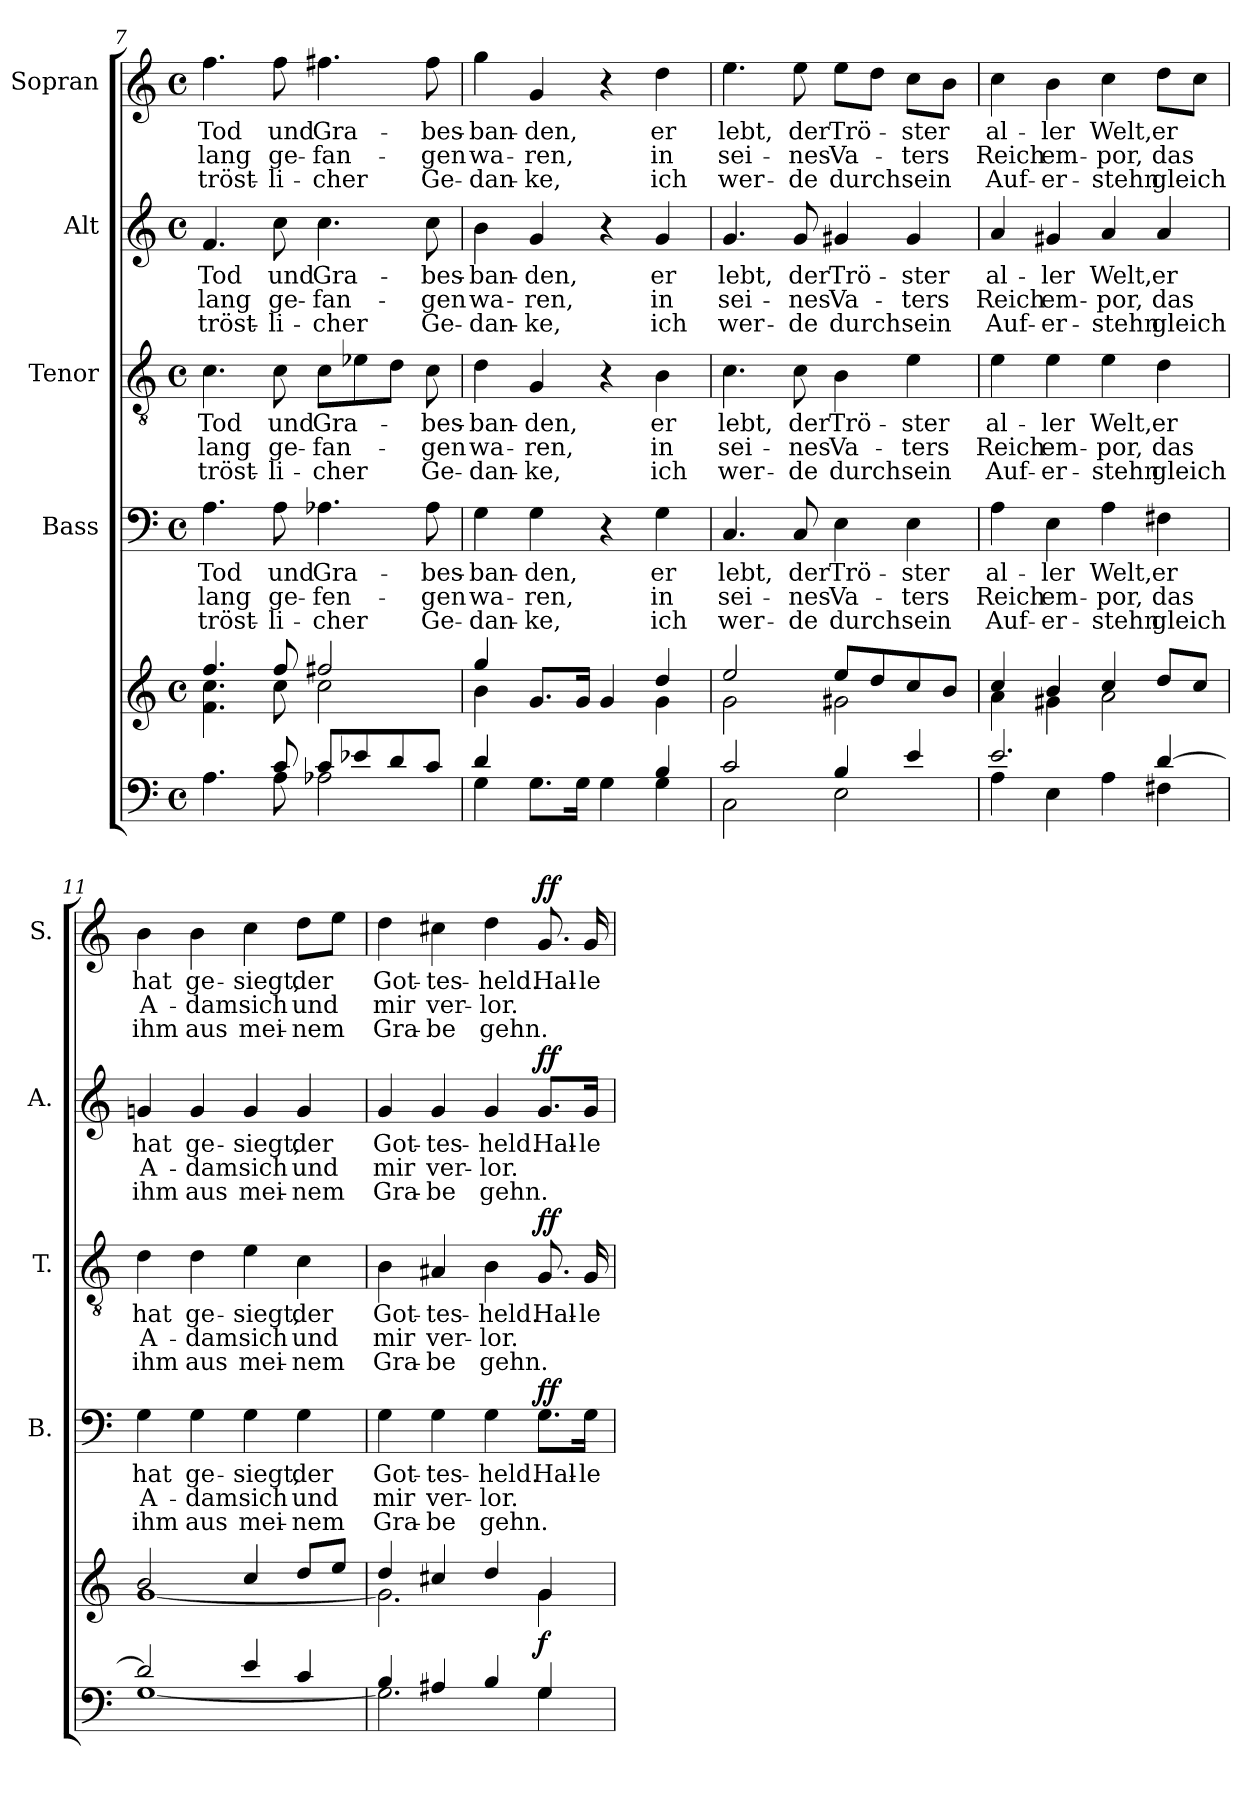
**kern	**kern	**dynam	**kern	**text	**text	**text	**dynam	**kern	**text	**text	**text	**dynam	**kern	**text	**text	**text	**dynam	**kern	**text	**text	**text	**dynam
*part5	*part5	*part5	*part4	*part4	*part4	*part4	*part4	*part3	*part3	*part3	*part3	*part3	*part2	*part2	*part2	*part2	*part2	*part1	*part1	*part1	*part1	*part1
*staff6	*staff5	*staff5/6	*staff4	*staff4	*staff4	*staff4	*staff4	*staff3	*staff3	*staff3	*staff3	*staff3	*staff2	*staff2	*staff2	*staff2	*staff2	*staff1	*staff1	*staff1	*staff1	*staff1
*	*	*	*I"Bass	*	*	*	*	*I"Tenor	*	*	*	*	*I"Alt	*	*	*	*	*I"Sopran	*	*	*	*
*	*	*	*I'B.	*	*	*	*	*I'T.	*	*	*	*	*I'A.	*	*	*	*	*I'S.	*	*	*	*
*clefF4	*clefG2	*	*clefF4	*	*	*	*	*clefGv2	*	*	*	*	*clefG2	*	*	*	*	*clefG2	*	*	*	*
*k[]	*k[]	*	*k[]	*	*	*	*	*k[]	*	*	*	*	*k[]	*	*	*	*	*k[]	*	*	*	*
*C:	*C:	*	*C:	*	*	*	*	*C:	*	*	*	*	*C:	*	*	*	*	*C:	*	*	*	*
*M4/4	*M4/4	*	*M4/4	*	*	*	*	*M4/4	*	*	*	*	*M4/4	*	*	*	*	*M4/4	*	*	*	*
*met(c)	*met(c)	*	*met(c)	*	*	*	*	*met(c)	*	*	*	*	*met(c)	*	*	*	*	*met(c)	*	*	*	*
=7	=7	=7	=7	=7	=7	=7	=7	=7	=7	=7	=7	=7	=7	=7	=7	=7	=7	=7	=7	=7	=7	=7
*^	*^	*	*	*	*	*	*	*	*	*	*	*	*	*	*	*	*	*	*	*	*	*
!	!	!	!	!	!	!LO:LY:b	!LO:LY:b	!LO:LY:b	!	!	!LO:LY:b	!LO:LY:b	!LO:LY:b	!	!	!LO:LY:b	!LO:LY:b	!LO:LY:b	!	!	!LO:LY:b	!LO:LY:b	!LO:LY:b	!
4.ryy	4.A\	4.ff/	4.f\ 4.cc\	.	4.A\	Tod	lang	tröst-	.	4.c\	Tod	lang	tröst-	.	4.f/	Tod	lang	tröst-	.	4.ff\	Tod	lang	tröst-	.
!	!	!	!	!	!	!LO:LY:b	!LO:LY:b	!LO:LY:b	!	!	!LO:LY:b	!LO:LY:b	!LO:LY:b	!	!	!LO:LY:b	!LO:LY:b	!LO:LY:b	!	!	!LO:LY:b	!LO:LY:b	!LO:LY:b	!
8c/	8A\	8ff/	8cc\	.	8A\	und	ge-	-li-	.	8c\	und	ge-	-li-	.	8cc\	und	ge-	-li-	.	8ff\	und	ge-	-li-	.
!	!	!	!	!	!	!LO:LY:b	!LO:LY:b	!LO:LY:b	!	!	!LO:LY:b	!LO:LY:b	!LO:LY:b	!	!	!LO:LY:b	!LO:LY:b	!LO:LY:b	!	!	!LO:LY:b	!LO:LY:b	!LO:LY:b	!
8c/L	2A-X\	2ff#X/	2cc\	.	4.A-X\	Gra-	-fen-	-cher	.	8c\L	Gra-	-fan-	-cher	.	4.cc\	Gra-	-fan-	-cher	.	4.ff#X\	Gra-	-fan-	-cher	.
8e-X/	.	.	.	.	.	.	.	.	.	8e-X\	.	.	.	.	.	.	.	.	.	.	.	.	.	.
8d/	.	.	.	.	.	.	.	.	.	8d\J	.	.	.	.	.	.	.	.	.	.	.	.	.	.
!	!	!	!	!	!	!LO:LY:b	!LO:LY:b	!LO:LY:b	!	!	!LO:LY:b	!LO:LY:b	!LO:LY:b	!	!	!LO:LY:b	!LO:LY:b	!LO:LY:b	!	!	!LO:LY:b	!LO:LY:b	!LO:LY:b	!
8c/J	.	.	.	.	8A-\	-bes-	-gen	Ge-	.	8c\	-bes-	-gen	Ge-	.	8cc\	-bes-	-gen	Ge-	.	8ff#\	-bes-	-gen	Ge-	.
=8	=8	=8	=8	=8	=8	=8	=8	=8	=8	=8	=8	=8	=8	=8	=8	=8	=8	=8	=8	=8	=8	=8	=8	=8
!	!	!	!	!	!	!LO:LY:b	!LO:LY:b	!LO:LY:b	!	!	!LO:LY:b	!LO:LY:b	!LO:LY:b	!	!	!LO:LY:b	!LO:LY:b	!LO:LY:b	!	!	!LO:LY:b	!LO:LY:b	!LO:LY:b	!
4d/	4G\	4gg/	4b\	.	4G\	-ban-	wa-	-dan-	.	4d\	-ban-	wa-	-dan-	.	4b\	-ban-	wa-	-dan-	.	4gg\	-ban-	wa-	-dan-	.
!	!	!	!	!	!	!LO:LY:b	!LO:LY:b	!LO:LY:b	!	!	!LO:LY:b	!LO:LY:b	!LO:LY:b	!	!	!LO:LY:b	!LO:LY:b	!LO:LY:b	!	!	!LO:LY:b	!LO:LY:b	!LO:LY:b	!
2ryy	8.G\L	8.g/L	2ryy	.	4G\	-den,	-ren,	-ke,	.	4G/	-den,	-ren,	-ke,	.	4g/	-den,	-ren,	-ke,	.	4g/	-den,	-ren,	-ke,	.
.	16G\Jk	16g/Jk	.	.	.	.	.	.	.	.	.	.	.	.	.	.	.	.	.	.	.	.	.	.
.	4G\	4g/	.	.	4r	.	.	.	.	4r	.	.	.	.	4r	.	.	.	.	4r	.	.	.	.
!	!	!	!	!	!	!LO:LY:b	!LO:LY:b	!LO:LY:b	!	!	!LO:LY:b	!LO:LY:b	!LO:LY:b	!	!	!LO:LY:b	!LO:LY:b	!LO:LY:b	!	!	!LO:LY:b	!LO:LY:b	!LO:LY:b	!
4B/	4G\	4dd/	4g\	.	4G\	er	in	ich	.	4B\	er	in	ich	.	4g/	er	in	ich	.	4dd\	er	in	ich	.
!!LO:PB:g=z
=9	=9	=9	=9	=9	=9	=9	=9	=9	=9	=9	=9	=9	=9	=9	=9	=9	=9	=9	=9	=9	=9	=9	=9	=9
!	!	!	!	!	!	!LO:LY:b	!LO:LY:b	!LO:LY:b	!	!	!LO:LY:b	!LO:LY:b	!LO:LY:b	!	!	!LO:LY:b	!LO:LY:b	!LO:LY:b	!	!	!LO:LY:b	!LO:LY:b	!LO:LY:b	!
2c/	2C\	2ee/	2g\	.	4.C/	lebt,	sei-	wer-	.	4.c\	lebt,	sei-	wer-	.	4.g/	lebt,	sei-	wer-	.	4.ee\	lebt,	sei-	wer-	.
!	!	!	!	!	!	!LO:LY:b	!LO:LY:b	!LO:LY:b	!	!	!LO:LY:b	!LO:LY:b	!LO:LY:b	!	!	!LO:LY:b	!LO:LY:b	!LO:LY:b	!	!	!LO:LY:b	!LO:LY:b	!LO:LY:b	!
.	.	.	.	.	8C/	der	-nes	-de	.	8c\	der	-nes	-de	.	8g/	der	-nes	-de	.	8ee\	der	-nes	-de	.
!	!	!	!	!	!	!LO:LY:b	!LO:LY:b	!LO:LY:b	!	!	!LO:LY:b	!LO:LY:b	!LO:LY:b	!	!	!LO:LY:b	!LO:LY:b	!LO:LY:b	!	!	!LO:LY:b	!LO:LY:b	!LO:LY:b	!
4B/	2E\	8ee/L	2g#X\	.	4E\	Trö-	Va-	durch	.	4B\	Trö-	Va-	durch	.	4g#X/	Trö-	Va-	durch	.	8ee\L	Trö-	Va-	durch	.
.	.	8dd/	.	.	.	.	.	.	.	.	.	.	.	.	.	.	.	.	.	8dd\J	.	.	.	.
!	!	!	!	!	!	!LO:LY:b	!LO:LY:b	!LO:LY:b	!	!	!LO:LY:b	!LO:LY:b	!LO:LY:b	!	!	!LO:LY:b	!LO:LY:b	!LO:LY:b	!	!	!LO:LY:b	!LO:LY:b	!LO:LY:b	!
4e/	.	8cc/	.	.	4E\	-ster	-ters	sein	.	4e\	-ster	-ters	sein	.	4g#/	-ster	-ters	sein	.	8cc\L	-ster	-ters	sein	.
.	.	8b/J	.	.	.	.	.	.	.	.	.	.	.	.	.	.	.	.	.	8b\J	.	.	.	.
=10	=10	=10	=10	=10	=10	=10	=10	=10	=10	=10	=10	=10	=10	=10	=10	=10	=10	=10	=10	=10	=10	=10	=10	=10
!	!	!	!	!	!	!LO:LY:b	!LO:LY:b	!LO:LY:b	!	!	!LO:LY:b	!LO:LY:b	!LO:LY:b	!	!	!LO:LY:b	!LO:LY:b	!LO:LY:b	!	!	!LO:LY:b	!LO:LY:b	!LO:LY:b	!
2.e/	4A\	4cc/	4a\	.	4A\	al-	Reich	Auf-	.	4e\	al-	Reich	Auf-	.	4a/	al-	Reich	Auf-	.	4cc\	al-	Reich	Auf-	.
!	!	!	!	!	!	!LO:LY:b	!LO:LY:b	!LO:LY:b	!	!	!LO:LY:b	!LO:LY:b	!LO:LY:b	!	!	!LO:LY:b	!LO:LY:b	!LO:LY:b	!	!	!LO:LY:b	!LO:LY:b	!LO:LY:b	!
.	4E\	4b/	4g#X\	.	4E\	-ler	em-	-er-	.	4e\	-ler	em-	-er-	.	4g#X/	-ler	em-	-er-	.	4b\	-ler	em-	-er-	.
!	!	!	!	!	!	!LO:LY:b	!LO:LY:b	!LO:LY:b	!	!	!LO:LY:b	!LO:LY:b	!LO:LY:b	!	!	!LO:LY:b	!LO:LY:b	!LO:LY:b	!	!	!LO:LY:b	!LO:LY:b	!LO:LY:b	!
.	4A\	4cc/	2a\	.	4A\	Welt,	-por,	-stehn	.	4e\	Welt,	-por,	-stehn	.	4a/	Welt,	-por,	-stehn	.	4cc\	Welt,	-por,	-stehn	.
!	!	!	!	!	!	!LO:LY:b	!LO:LY:b	!LO:LY:b	!	!	!LO:LY:b	!LO:LY:b	!LO:LY:b	!	!	!LO:LY:b	!LO:LY:b	!LO:LY:b	!	!	!LO:LY:b	!LO:LY:b	!LO:LY:b	!
[>4d/	4F#X\	8dd/L	.	.	4F#X\	er	das	gleich	.	4d\	er	das	gleich	.	4a/	er	das	gleich	.	8dd\L	er	das	gleich	.
.	.	8cc/J	.	.	.	.	.	.	.	.	.	.	.	.	.	.	.	.	.	8cc\J	.	.	.	.
=11	=11	=11	=11	=11	=11	=11	=11	=11	=11	=11	=11	=11	=11	=11	=11	=11	=11	=11	=11	=11	=11	=11	=11	=11
!	!	!	!	!	!	!LO:LY:b	!LO:LY:b	!LO:LY:b	!	!	!LO:LY:b	!LO:LY:b	!LO:LY:b	!	!	!LO:LY:b	!LO:LY:b	!LO:LY:b	!	!	!LO:LY:b	!LO:LY:b	!LO:LY:b	!
2d/]	[<1G	2b/	[<1g	.	4G\	hat	A-	ihm	.	4d\	hat	A-	ihm	.	4gn/	hat	A-	ihm	.	4b\	hat	A-	ihm	.
!	!	!	!	!	!	!LO:LY:b	!LO:LY:b	!LO:LY:b	!	!	!LO:LY:b	!LO:LY:b	!LO:LY:b	!	!	!LO:LY:b	!LO:LY:b	!LO:LY:b	!	!	!LO:LY:b	!LO:LY:b	!LO:LY:b	!
.	.	.	.	.	4G\	ge-	-dam	aus	.	4d\	ge-	-dam	aus	.	4g/	ge-	-dam	aus	.	4b\	ge-	-dam	aus	.
!	!	!	!	!	!	!LO:LY:b	!LO:LY:b	!LO:LY:b	!	!	!LO:LY:b	!LO:LY:b	!LO:LY:b	!	!	!LO:LY:b	!LO:LY:b	!LO:LY:b	!	!	!LO:LY:b	!LO:LY:b	!LO:LY:b	!
4e/	.	4cc/	.	.	4G\	-siegt,	sich	mei-	.	4e\	-siegt,	sich	mei-	.	4g/	-siegt,	sich	mei-	.	4cc\	-siegt,	sich	mei-	.
!	!	!	!	!	!	!LO:LY:b	!LO:LY:b	!LO:LY:b	!	!	!LO:LY:b	!LO:LY:b	!LO:LY:b	!	!	!LO:LY:b	!LO:LY:b	!LO:LY:b	!	!	!LO:LY:b	!LO:LY:b	!LO:LY:b	!
4c/	.	8dd/L	.	.	4G\	der	und	-nem	.	4c\	der	und	-nem	.	4g/	der	und	-nem	.	8dd\L	der	und	-nem	.
.	.	8ee/J	.	.	.	.	.	.	.	.	.	.	.	.	.	.	.	.	.	8ee\J	.	.	.	.
=12	=12	=12	=12	=12	=12	=12	=12	=12	=12	=12	=12	=12	=12	=12	=12	=12	=12	=12	=12	=12	=12	=12	=12	=12
!	!	!	!	!	!	!LO:LY:b	!LO:LY:b	!LO:LY:b	!	!	!LO:LY:b	!LO:LY:b	!LO:LY:b	!	!	!LO:LY:b	!LO:LY:b	!LO:LY:b	!	!	!LO:LY:b	!LO:LY:b	!LO:LY:b	!
4B/	2.G\]	4dd/	2.g\]	.	4G\	Got-	mir	Gra-	.	4B\	Got-	mir	Gra-	.	4g/	Got-	mir	Gra-	.	4dd\	Got-	mir	Gra-	.
!	!	!	!	!	!	!LO:LY:b	!LO:LY:b	!LO:LY:b	!	!	!LO:LY:b	!LO:LY:b	!LO:LY:b	!	!	!LO:LY:b	!LO:LY:b	!LO:LY:b	!	!	!LO:LY:b	!LO:LY:b	!LO:LY:b	!
4A#X/	.	4cc#X/	.	.	4G\	-tes-	ver-	-be	.	4A#X/	-tes-	ver-	-be	.	4g/	-tes-	ver-	-be	.	4cc#X\	-tes-	ver-	-be	.
!	!	!	!	!	!	!LO:LY:b	!LO:LY:b	!LO:LY:b	!	!	!LO:LY:b	!LO:LY:b	!LO:LY:b	!	!	!LO:LY:b	!LO:LY:b	!LO:LY:b	!	!	!LO:LY:b	!LO:LY:b	!LO:LY:b	!
4B/	.	4dd/	.	.	4G\	-held.	-lor.	gehn.	.	4B\	-held.	-lor.	gehn.	.	4g/	-held.	-lor.	gehn.	.	4dd\	-held.	-lor.	gehn.	.
!	!	!	!	!LO:DY:b	!	!LO:LY:b	!	!	!LO:DY:a	!	!LO:LY:b	!	!	!LO:DY:a	!	!LO:LY:b	!	!	!LO:DY:a	!	!LO:LY:b	!	!	!LO:DY:a
4G/	4G\	4g/	4g\	f	8.G\L	Hal-	.	.	ff	8.G/	Hal-	.	.	ff	8.g/L	Hal-	.	.	ff	8.g/	Hal-	.	.	ff
!	!	!	!	!	!	!LO:LY:b	!	!	!	!	!LO:LY:b	!	!	!	!	!LO:LY:b	!	!	!	!	!LO:LY:b	!	!	!
.	.	.	.	.	16G\Jk	-le-	.	.	.	16G/	-le-	.	.	.	16g/Jk	-le-	.	.	.	16g/	-le-	.	.	.
*v	*v	*	*	*	*	*	*	*	*	*	*	*	*	*	*	*	*	*	*	*	*	*	*	*
*	*v	*v	*	*	*	*	*	*	*	*	*	*	*	*	*	*	*	*	*	*	*	*	*
=	=	=	=	=	=	=	=	=	=	=	=	=	=	=	=	=	=	=	=	=	=	=
*-	*-	*-	*-	*-	*-	*-	*-	*-	*-	*-	*-	*-	*-	*-	*-	*-	*-	*-	*-	*-	*-	*-
